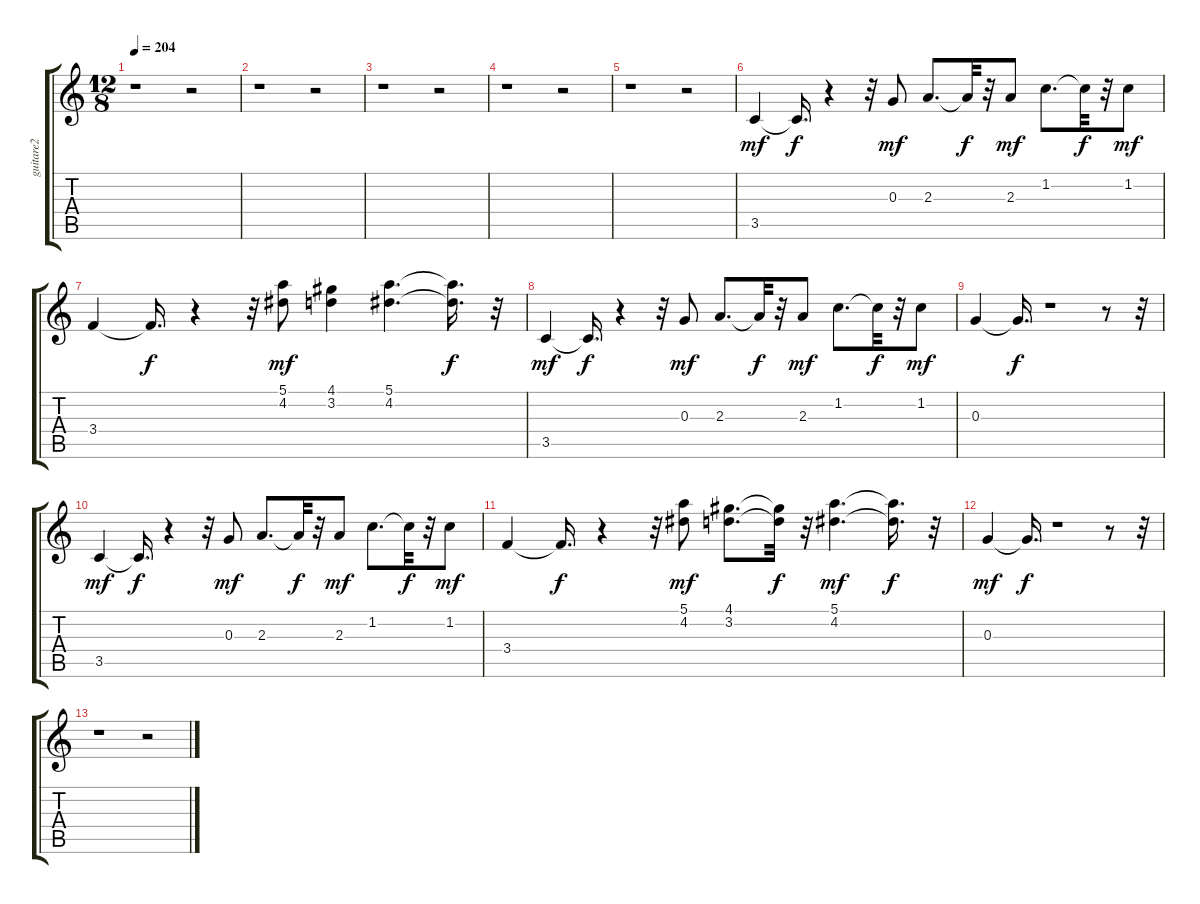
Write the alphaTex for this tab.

\track ("guitare2" "guitare2") {instrument acousticguitarnylon}
\staff {score tabs}
\tuning (E4 B3 G3 D3 A2 E2) {hide}
\ts (12 8)
\tempo 204
\clef g2
\ks c
r.1{dy f} r.2 |
r.1 r.2 |
r.1 r.2 |
r.1 r.2 |
r.1 r.2 |
3.5.4{dy mf} 3.5{t}.16{d dy f} r.4 r.32 0.3.8{dy mf} 2.3.8{d} 2.3{t}.32{dy f} r.32 2.3.8{dy mf} 1.2.8{d} 1.2{t}.32{dy f} r.32 1.2.8{dy mf} |
3.4.4 3.4{t}.16{d dy f} r.4 r.32 (5.1 4.2).8{dy mf} (4.1 3.2).4 (5.1 4.2).4{d} (5.1{t} 4.2{t}).16{d dy f} r.32 |
3.5.4{dy mf} 3.5{t}.16{d dy f} r.4 r.32 0.3.8{dy mf} 2.3.8{d} 2.3{t}.32{dy f} r.32 2.3.8{dy mf} 1.2.8{d} 1.2{t}.32{dy f} r.32 1.2.8{dy mf} |
0.3.4 0.3{t}.16{d dy f} r.1 r.8 r.32 |
3.5.4{dy mf} 3.5{t}.16{d dy f} r.4 r.32 0.3.8{dy mf} 2.3.8{d} 2.3{t}.32{dy f} r.32 2.3.8{dy mf} 1.2.8{d} 1.2{t}.32{dy f} r.32 1.2.8{dy mf} |
3.4.4 3.4{t}.16{d dy f} r.4 r.32 (5.1 4.2).8{dy mf} (4.1 3.2).8{d} (4.1{t} 3.2{t}).32{dy f} r.32 (5.1 4.2).4{d dy mf} (5.1{t} 4.2{t}).16{d dy f} r.32 |
0.3.4{dy mf} 0.3{t}.16{d dy f} r.1 r.8 r.32 |
r.1 r.2
